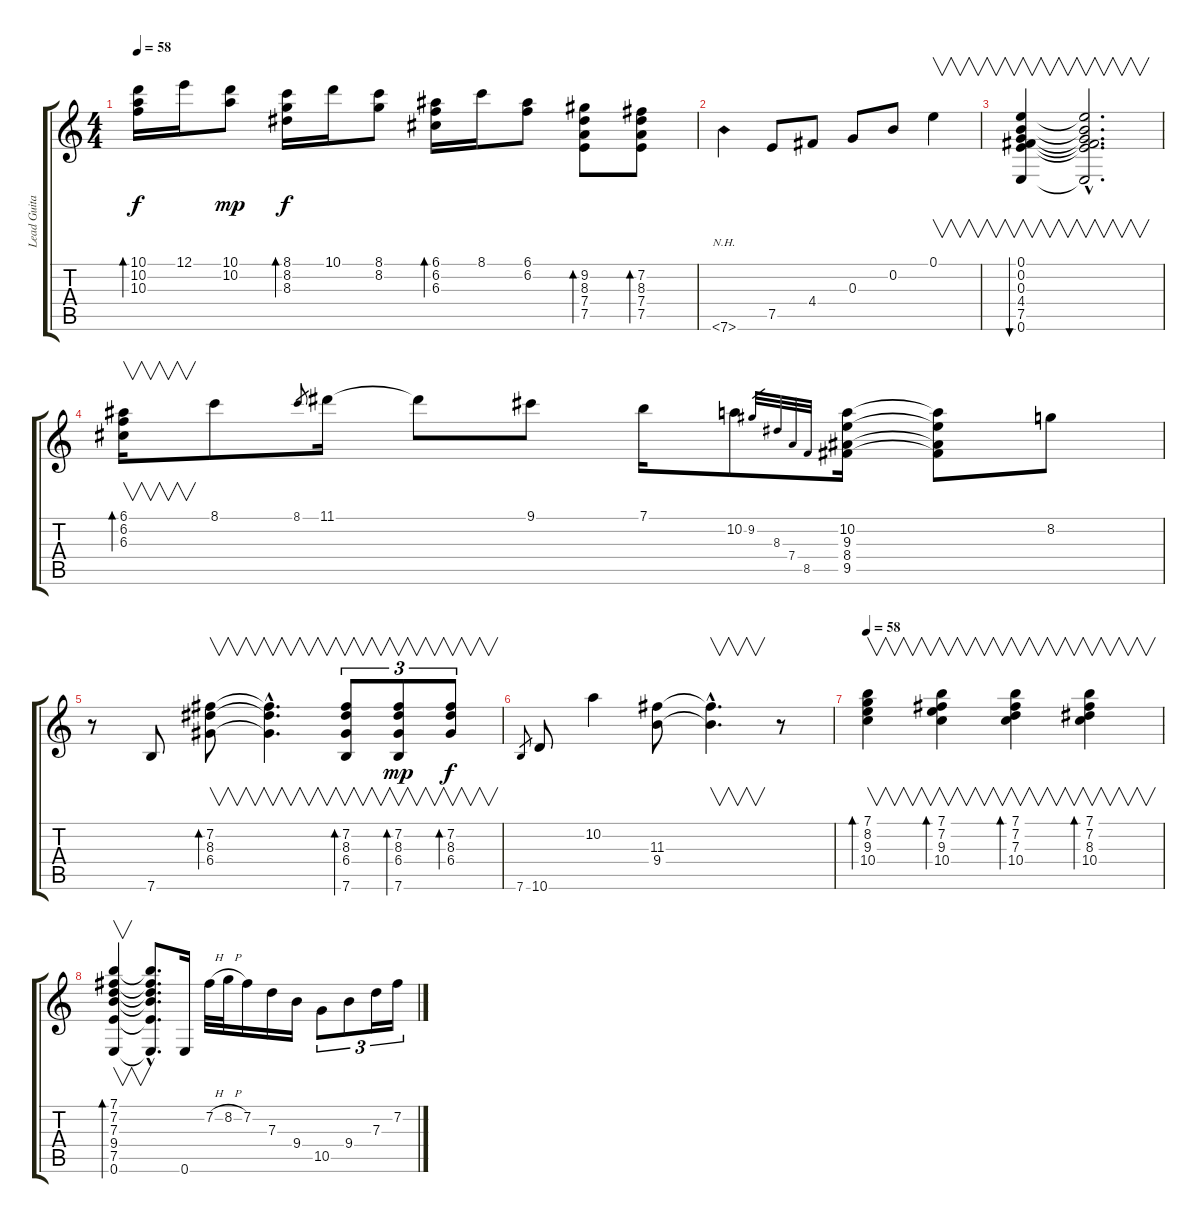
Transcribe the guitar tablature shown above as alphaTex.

\track ("Lead Guitar" "Lead Guita") {instrument electricbassfinger}
\staff {score tabs}
\tuning (E4 B3 G3 D3 A2 E2) {hide}
\ts (4 4)
\tempo 58
\clef g2
\ks c
(10.1 10.2 10.3).16{bd 480 dy f instrument electricbassfinger} 12.1.16 (10.1 10.2).8{dy mp} (8.1 8.2 8.3).16{bd 480 dy f} 10.1.16 (8.1 8.2).8 (6.1 6.2 6.3).16{bd 480} 8.1.16 (6.1 6.2).8 (9.2 8.3 7.4 7.5).8{bd 480} (7.2 8.3 7.4 7.5).8{bd 480} |
7.6{nh}.4 7.5.8 4.4.8 0.3.8 0.2.8 0.1.4{v} |
(0.1 0.2 0.3 4.4 7.5 0.6).4{v bu 480} (0.1{hac t} 0.2{hac t} 0.3{hac t} 4.4{hac t} 7.5{hac t} 0.6{hac t}).2{v d} |
(6.1 6.2 6.3).16{v bd 480} 8.1.8 8.1.8{gr} 11.1.16 11.1{t}.8 9.1.8 7.1.16 10.2.8 9.2.32{gr} 8.3.32{gr} 7.4.32{gr} 8.5.32{gr} (10.2 9.3 8.4 9.5).16 (10.2{t} 9.3{t} 8.4{t} 9.5{t}).8 8.2.8 |
r.8 7.6.8 (7.2 8.3 6.4).8{v bd 480} (7.2{hac t} 8.3{hac t} 6.4{hac t}).4{v d} (7.2 8.3 6.4 7.6).8{v tu (3 2) bd 480} (7.2 8.3 6.4 7.6).8{v tu (3 2) bd 480 dy mp} (7.2 8.3 6.4).8{v tu (3 2) bd 480 dy f} |
7.6.8{gr} 10.6.8 10.2.4 (11.3 9.4).8 (11.3{hac t} 9.4{hac t}).4{v d} r.8 |
\tempo 58
(7.1 8.2 9.3 10.4).4{v bd 120} (7.1 7.2 9.3 10.4).4{v bd 120} (7.1 7.2 7.3 10.4).4{v bd 120} (7.1 7.2 8.3 10.4).4{v bd 120} |
(7.1 7.2 7.3 9.4 7.5 0.6).4{v bd 120} (7.1{hac t} 7.2{hac t} 7.3{hac t} 9.4{hac t} 7.5{hac t} 0.6{hac t}).8{d} 0.6.16 7.2{h}.32 8.2{h}.32 7.2.16 7.3.16 9.4.16 10.5.8{tu (3 2)} 9.4.8{tu (3 2)} 7.3.16{tu (3 2)} 7.2.16{tu (3 2)}
